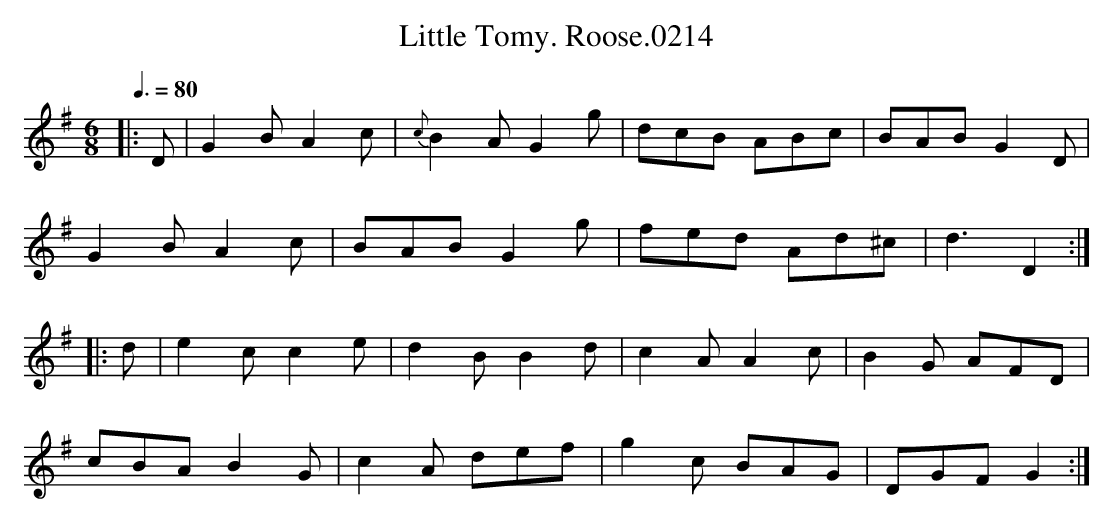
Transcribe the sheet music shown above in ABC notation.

X:1
T:Little Tomy. Roose.0214
M:6/8
L:1/8
Q:3/8=80
K:G
|: D | G2 B A2 c | {c}B2 A G2 g | dcB ABc | BAB G2 D |
G2 B A2 c | BAB G2 g | fed Ad^c | d3 D2 :|
|: d | e2 c c2 e | d2 B B2 d | c2 A A2 c | B2 G AFD |
cBA B2 G | c2 A def | g2 c BAG | DGF G2 :|
